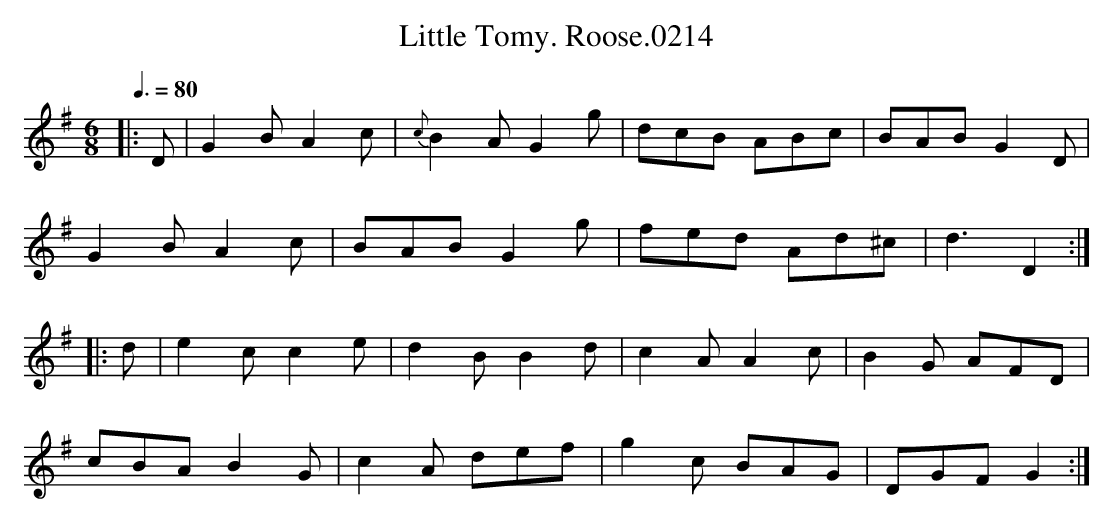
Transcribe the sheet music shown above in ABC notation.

X:1
T:Little Tomy. Roose.0214
M:6/8
L:1/8
Q:3/8=80
K:G
|: D | G2 B A2 c | {c}B2 A G2 g | dcB ABc | BAB G2 D |
G2 B A2 c | BAB G2 g | fed Ad^c | d3 D2 :|
|: d | e2 c c2 e | d2 B B2 d | c2 A A2 c | B2 G AFD |
cBA B2 G | c2 A def | g2 c BAG | DGF G2 :|
